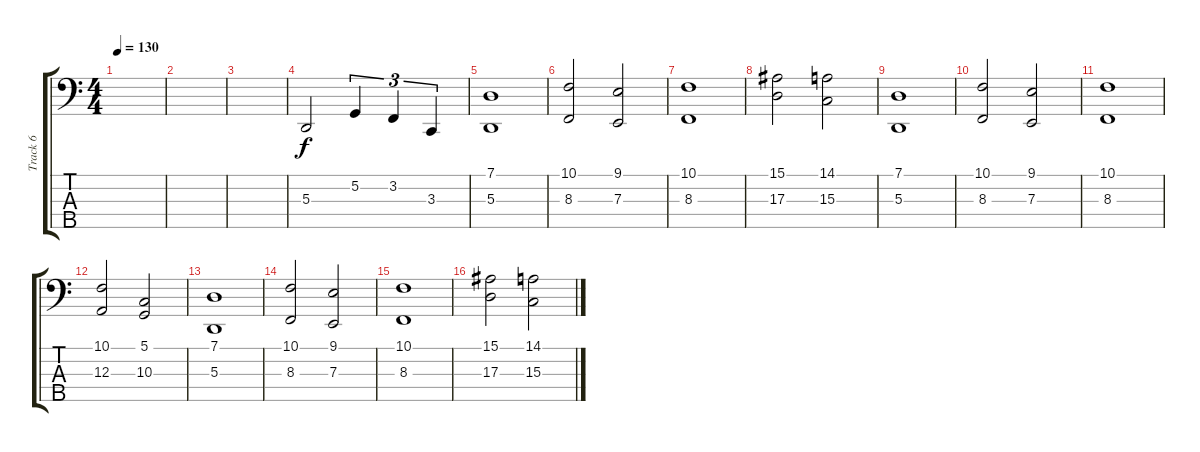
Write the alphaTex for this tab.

\track ("Track 6" "Track 6") {instrument acousticgrandpiano}
\staff {score tabs}
\tuning (G2 D2 A1 E1 B0) {hide}
\ts (4 4)
\tempo 130
\clef f4
\ks c
|
|
|
5.3.2{dy f instrument harpsichord} 5.2.4{tu (3 2)} 3.2.4{tu (3 2)} 3.3.4{tu (3 2)} |
(7.1 5.3).1 |
(10.1 8.3).2 (9.1 7.3).2 |
(10.1 8.3).1 |
(15.1 17.3).2 (14.1 15.3).2 |
(7.1 5.3).1 |
(10.1 8.3).2 (9.1 7.3).2 |
(10.1 8.3).1 |
(10.1 12.3).2 (5.1 10.3).2 |
(7.1 5.3).1 |
(10.1 8.3).2 (9.1 7.3).2 |
(10.1 8.3).1 |
(15.1 17.3).2 (14.1 15.3).2
